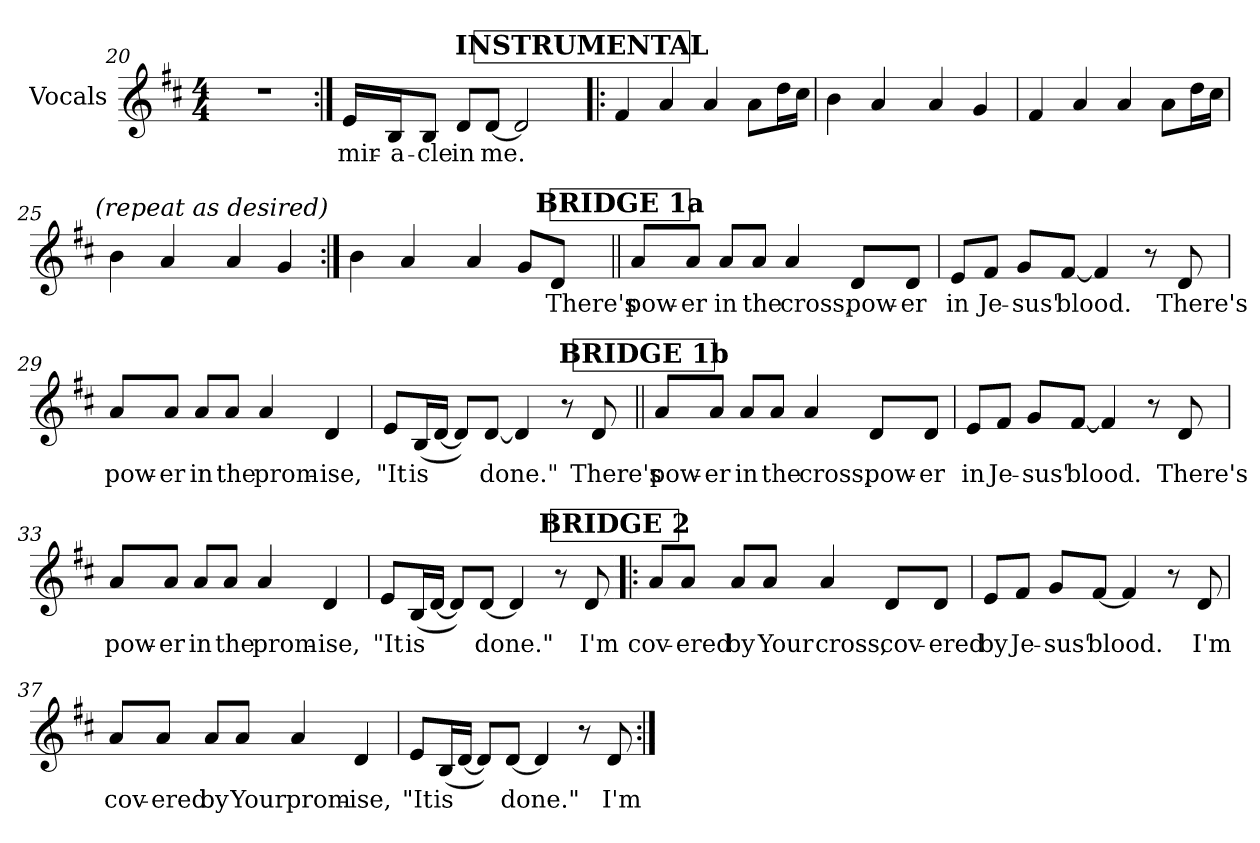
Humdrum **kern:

**kern	**text
*part1	*part1
*staff1	*staff1
*I"Vocals	*
*clefG2	*
*k[f#c#]	*
*D:	*
*M4/4	*
=20	=20
1r	.
=21:|!	=21:|!
!	!LO:LY:b
16e/LL	mir-
!	!LO:LY:b
16B/J	-a-
!	!LO:LY:b
8B/J	-cle
!	!LO:LY:b
8d/L	in
!	!LO:LY:b
[8d/J	me.
2d/]	.
!!LO:REH:place=s1:a:B:t=INSTRUMENTAL
=22!|:	=22!|:
4f#!/	.
4a!/	.
4a!/	.
8a!\L	.
16dd!\L	.
16cc#!\JJ	.
=23	=23
*^	*
4b!\	4.ryy	.
4a!/	.	.
.	8ryy	.
4a!/	2ryy	.
4g!/	.	.
*v	*v	*
!!LO:LB:g=z
=24	=24
4f#!/	.
4a!/	.
4a!/	.
8a!\L	.
16dd!\L	.
16cc#!\JJ	.
=25	=25
*^	*
4b!\	4.ryy	.
4a!/	.	.
.	8ryy	.
4a!/	2ryy	.
4g!/	.	.
!LO:TX:a:i:rj:t=(repeat as desired)	!	!
=26:|!	=26:|!	=26:|!
4b!\	4.ryy	.
4a!/	.	.
.	8ryy	.
4a!/	2ryy	.
8g!/L	.	.
!	!	!LO:LY:b
8d/J	.	There's
*v	*v	*
!!LO:LB:g=z
!!LO:REH:place=s1:a:B:t=BRIDGE 1a
=27||	=27||
!	!LO:LY:b
8a/L	pow-
!	!LO:LY:b
8a/J	-er
!	!LO:LY:b
8a/L	in
!	!LO:LY:b
8a/J	the
!	!LO:LY:b
4a/	cross,
!	!LO:LY:b
8d/L	pow-
!	!LO:LY:b
8d/J	-er
=28	=28
!	!LO:LY:b
8e/L	in
!	!LO:LY:b
8f#/J	Je-
!	!LO:LY:b
8g/L	-sus'
!	!LO:LY:b
[8f#/J	blood.
4f#/]	.
8r	.
!	!LO:LY:b
8d/	There's
!!LO:LB:g=z
=29	=29
!	!LO:LY:b
8a/L	pow-
!	!LO:LY:b
8a/J	-er
!	!LO:LY:b
8a/L	in
!	!LO:LY:b
8a/J	the
!	!LO:LY:b
4a/	prom-
!	!LO:LY:b
4d/	-ise,
=30	=30
!	!LO:LY:b
8e/L	"It
!	!LO:LY:b
(<16B/L	is
[16d/JJ	.
8d/L])	.
!	!LO:LY:b
[8d/J	done."
4d/]	.
8r	.
!	!LO:LY:b
8d/	There's
!!LO:LB:g=z
!!LO:REH:place=s1:a:B:t=BRIDGE 1b
=31||	=31||
!	!LO:LY:b
8a/L	pow-
!	!LO:LY:b
8a/J	-er
!	!LO:LY:b
8a/L	in
!	!LO:LY:b
8a/J	the
!	!LO:LY:b
4a/	cross,
!	!LO:LY:b
8d/L	pow-
!	!LO:LY:b
8d/J	-er
=32	=32
!	!LO:LY:b
8e/L	in
!	!LO:LY:b
8f#/J	Je-
!	!LO:LY:b
8g/L	-sus'
!	!LO:LY:b
[8f#/J	blood.
4f#/]	.
8r	.
!	!LO:LY:b
8d/	There's
=33	=33
!	!LO:LY:b
8a/L	pow-
!	!LO:LY:b
8a/J	-er
!	!LO:LY:b
8a/L	in
!	!LO:LY:b
8a/J	the
!	!LO:LY:b
4a/	prom-
!	!LO:LY:b
4d/	-ise,
!!LO:LB:g=z
=34	=34
!	!LO:LY:b
8e/L	"It
!	!LO:LY:b
(<16B/L	is
[16d/JJ	.
8d/L])	.
!	!LO:LY:b
[8d/J	done."
4d/]	.
8r	.
!	!LO:LY:b
8d/	I'm
!!LO:REH:place=s1:a:B:t=BRIDGE 2
=35!|:	=35!|:
!	!LO:LY:b
8a/L	cov-
!	!LO:LY:b
8a/J	-ered
!	!LO:LY:b
8a/L	by
!	!LO:LY:b
8a/J	Your
!	!LO:LY:b
4a/	cross,
!	!LO:LY:b
8d/L	cov-
!	!LO:LY:b
8d/J	-ered
!!LO:LB:g=z
=36	=36
!	!LO:LY:b
8e/L	by
!	!LO:LY:b
8f#/J	Je-
!	!LO:LY:b
8g/L	-sus'
!	!LO:LY:b
[8f#/J	blood.
4f#/]	.
8r	.
!	!LO:LY:b
8d/	I'm
=37	=37
!	!LO:LY:b
8a/L	cov-
!	!LO:LY:b
8a/J	-ered
!	!LO:LY:b
8a/L	by
!	!LO:LY:b
8a/J	Your
!	!LO:LY:b
4a/	prom-
!	!LO:LY:b
4d/	-ise,
=38	=38
!	!LO:LY:b
8e/L	"It
!	!LO:LY:b
(<16B/L	is
[16d/JJ	.
8d/L])	.
!	!LO:LY:b
[8d/J	done."
4d/]	.
8r	.
!	!LO:LY:b
8d/	I'm
=:|!	=:|!
*-	*-
